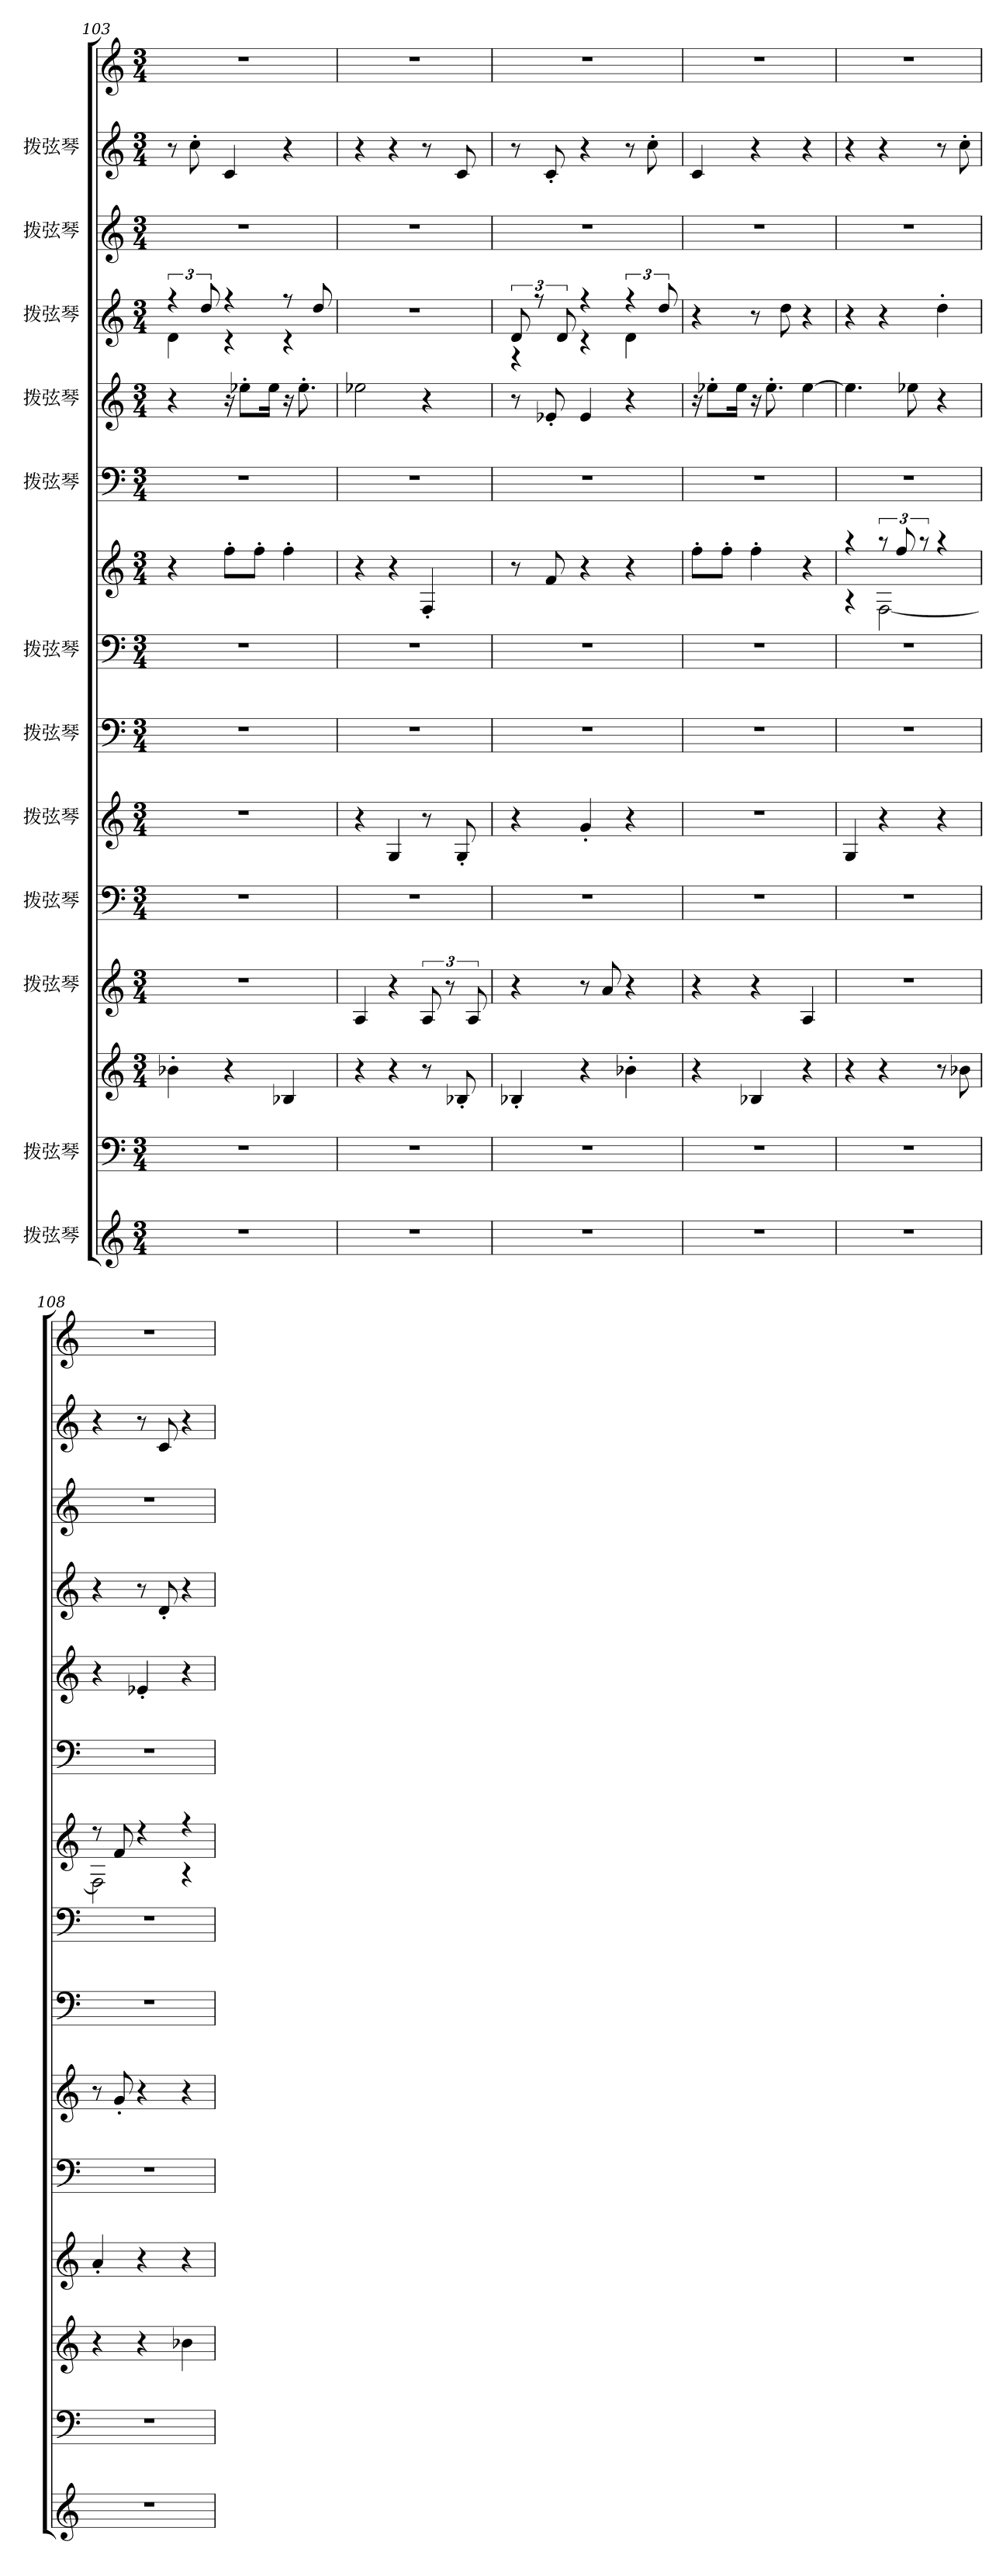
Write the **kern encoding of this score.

**kern	**kern	**kern	**kern	**kern	**kern	**kern	**kern	**kern	**kern	**kern	**kern	**kern	**kern	**kern
*part12	*part11	*part11	*part10	*part9	*part8	*part7	*part6	*part6	*part5	*part4	*part3	*part2	*part1	*part1
*staff15	*staff14	*staff13	*staff12	*staff11	*staff10	*staff9	*staff8	*staff7	*staff6	*staff5	*staff4	*staff3	*staff2	*staff1
*I"拨弦琴	*I"拨弦琴	*	*I"拨弦琴	*I"拨弦琴	*I"拨弦琴	*I"拨弦琴	*I"拨弦琴	*	*I"拨弦琴	*I"拨弦琴	*I"拨弦琴	*I"拨弦琴	*I"拨弦琴	*
!!LO:PB:g=z
*clefG2	*clefF4	*clefG2	*clefG2	*clefF4	*clefG2	*clefF4	*clefF4	*clefG2	*clefF4	*clefG2	*clefG2	*clefG2	*clefG2	*clefG2
*k[]	*k[]	*k[]	*k[]	*k[]	*k[]	*k[]	*k[]	*k[]	*k[]	*k[]	*k[]	*k[]	*k[]	*k[]
*M3/4	*M3/4	*M3/4	*M3/4	*M3/4	*M3/4	*M3/4	*M3/4	*M3/4	*M3/4	*M3/4	*M3/4	*M3/4	*M3/4	*M3/4
=103	=103	=103	=103	=103	=103	=103	=103	=103	=103	=103	=103	=103	=103	=103
*	*	*	*	*	*	*	*	*	*	*	*^	*	*	*
2.r	2.r	4b-X'\	2.r	2.r	2.r	2.r	2.r	4r	2.r	4r	6r	4d\	2.r	8r	2.r
.	.	.	.	.	.	.	.	.	.	.	.	.	.	8cc'\	.
.	.	.	.	.	.	.	.	.	.	.	12dd/	.	.	.	.
.	.	4r	.	.	.	.	.	8ff'\L	.	16r	4r	4r	.	4c/	.
.	.	.	.	.	.	.	.	.	.	8ee-X'\L	.	.	.	.	.
.	.	.	.	.	.	.	.	8ff'\J	.	.	.	.	.	.	.
.	.	.	.	.	.	.	.	.	.	16ee-\Jk	.	.	.	.	.
.	.	4B-X/	.	.	.	.	.	4ff'\	.	16r	8r	4r	.	4r	.
.	.	.	.	.	.	.	.	.	.	8.ee-'\	.	.	.	.	.
.	.	.	.	.	.	.	.	.	.	.	8dd/	.	.	.	.
*	*	*	*	*	*	*	*	*	*	*	*v	*v	*	*	*
=104	=104	=104	=104	=104	=104	=104	=104	=104	=104	=104	=104	=104	=104	=104
2.r	2.r	4r	4A/	2.r	4r	2.r	2.r	4r	2.r	2ee-X\	2.r	2.r	4r	2.r
.	.	4r	4r	.	4G/	.	.	4r	.	.	.	.	4r	.
.	.	8r	12A/	.	8r	.	.	4F'/	.	4r	.	.	8r	.
.	.	.	12r	.	.	.	.	.	.	.	.	.	.	.
.	.	8B-X'/	.	.	8G'/	.	.	.	.	.	.	.	8c/	.
.	.	.	12A/	.	.	.	.	.	.	.	.	.	.	.
=105	=105	=105	=105	=105	=105	=105	=105	=105	=105	=105	=105	=105	=105	=105
*	*	*	*	*	*	*	*	*	*	*	*^	*	*	*
2.r	2.r	4B-X'/	4r	2.r	4r	2.r	2.r	8r	2.r	8r	12d/	4r	2.r	8r	2.r
.	.	.	.	.	.	.	.	.	.	.	12r	.	.	.	.
.	.	.	.	.	.	.	.	8f/	.	8e-X'/	.	.	.	8c'/	.
.	.	.	.	.	.	.	.	.	.	.	12d/	.	.	.	.
.	.	4r	8r	.	4g'/	.	.	4r	.	4e-/	4r	4r	.	4r	.
.	.	.	8a/	.	.	.	.	.	.	.	.	.	.	.	.
.	.	4b-X'\	4r	.	4r	.	.	4r	.	4r	6r	4d\	.	8r	.
.	.	.	.	.	.	.	.	.	.	.	.	.	.	8cc'\	.
.	.	.	.	.	.	.	.	.	.	.	12dd/	.	.	.	.
*	*	*	*	*	*	*	*	*	*	*	*v	*v	*	*	*
=106	=106	=106	=106	=106	=106	=106	=106	=106	=106	=106	=106	=106	=106	=106
2.r	2.r	4r	4r	2.r	2.r	2.r	2.r	8ff'\L	2.r	16r	4r	2.r	4c/	2.r
.	.	.	.	.	.	.	.	.	.	8ee-X'\L	.	.	.	.
.	.	.	.	.	.	.	.	8ff'\J	.	.	.	.	.	.
.	.	.	.	.	.	.	.	.	.	16ee-\Jk	.	.	.	.
.	.	4B-X/	4r	.	.	.	.	4ff'\	.	16r	8r	.	4r	.
.	.	.	.	.	.	.	.	.	.	8.ee-'\	.	.	.	.
.	.	.	.	.	.	.	.	.	.	.	8dd\	.	.	.
.	.	4r	4A/	.	.	.	.	4r	.	[4ee-\	4r	.	4r	.
=107	=107	=107	=107	=107	=107	=107	=107	=107	=107	=107	=107	=107	=107	=107
*	*	*	*	*	*	*	*	*^	*	*	*	*	*	*
2.r	2.r	4r	2.r	2.r	4G/	2.r	2.r	4r	4r	2.r	4.ee-\]	4r	2.r	4r	2.r
.	.	4r	.	.	4r	.	.	12r	[2F\	.	.	4r	.	4r	.
.	.	.	.	.	.	.	.	12ff/	.	.	.	.	.	.	.
.	.	.	.	.	.	.	.	.	.	.	8ee-X\	.	.	.	.
.	.	.	.	.	.	.	.	12r	.	.	.	.	.	.	.
.	.	8r	.	.	4r	.	.	4r	.	.	4r	4dd'\	.	8r	.
.	.	8b-X\	.	.	.	.	.	.	.	.	.	.	.	8cc'\	.
!!LO:PB:g=z
=108	=108	=108	=108	=108	=108	=108	=108	=108	=108	=108	=108	=108	=108	=108	=108
2.r	2.r	4r	4a'/	2.r	8r	2.r	2.r	8r	2F\]	2.r	4r	4r	2.r	4r	2.r
.	.	.	.	.	8g'/	.	.	8f/	.	.	.	.	.	.	.
.	.	4r	4r	.	4r	.	.	4r	.	.	4e-X'/	8r	.	8r	.
.	.	.	.	.	.	.	.	.	.	.	.	8d'/	.	8c/	.
.	.	4b-X\	4r	.	4r	.	.	4r	4r	.	4r	4r	.	4r	.
*	*	*	*	*	*	*	*	*v	*v	*	*	*	*	*	*
=	=	=	=	=	=	=	=	=	=	=	=	=	=	=
*-	*-	*-	*-	*-	*-	*-	*-	*-	*-	*-	*-	*-	*-	*-
